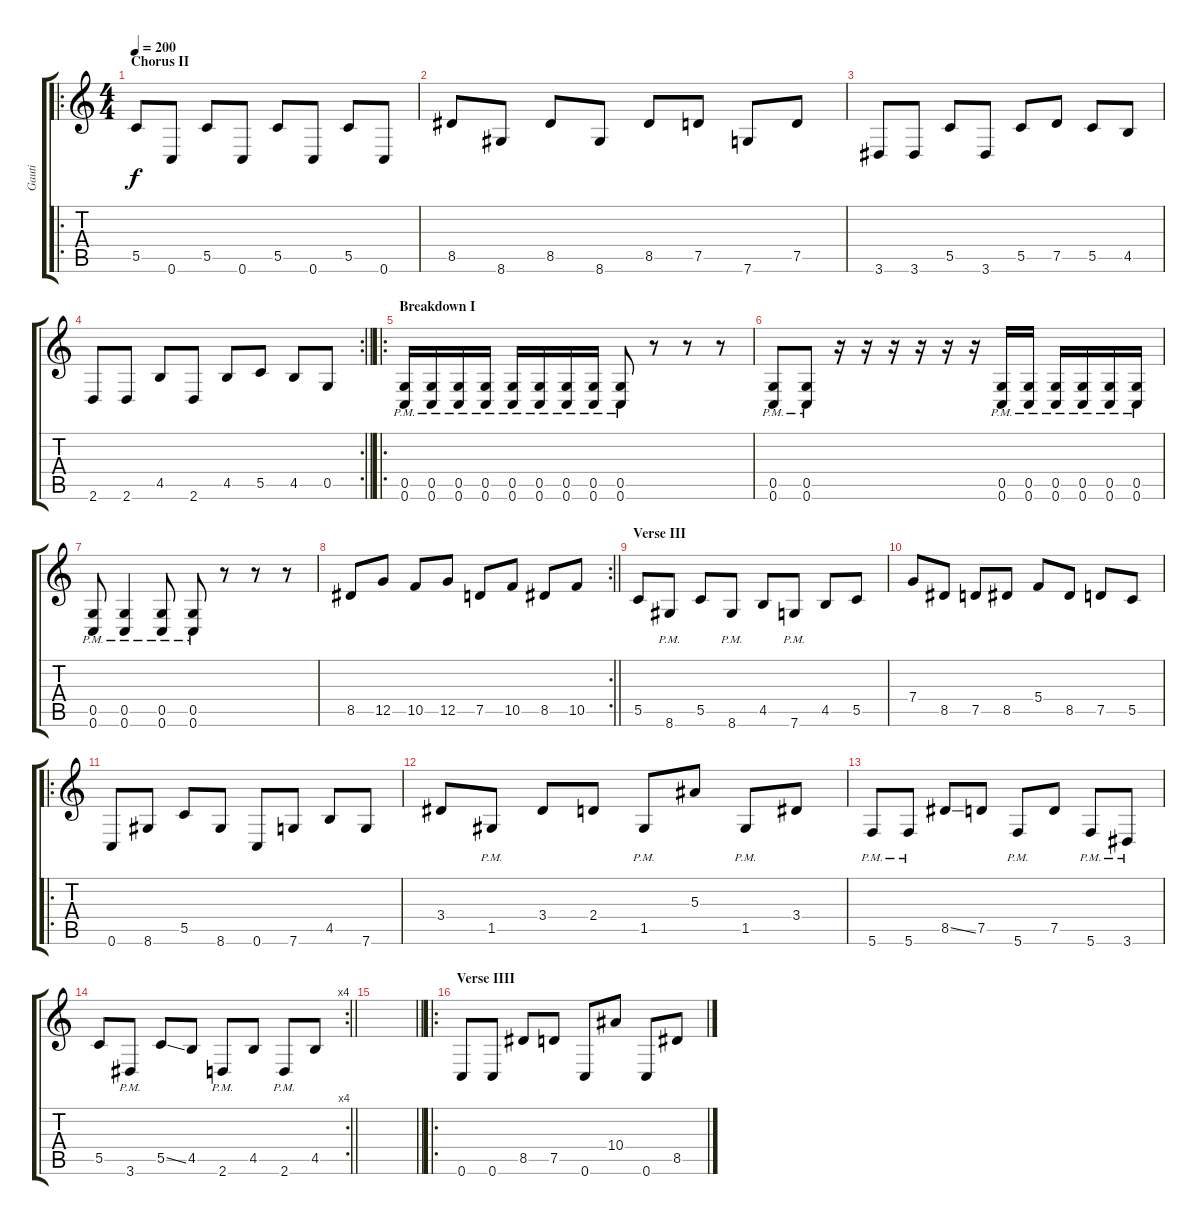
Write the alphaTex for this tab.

\track ("Gauti" "Gauti") {instrument distortionguitar}
\staff {score tabs}
\tuning (D4 A3 F3 C3 G2 C2) {hide}
\ro
\ts (4 4)
\section ("" "Chorus II")
\tempo 200
\clef g2
\ks c
5.5.8{dy f} 0.6.8 5.5.8 0.6.8 5.5.8 0.6.8 5.5.8 0.6.8 |
8.5.8 8.6.8 8.5.8 8.6.8 8.5.8 7.5.8 7.6.8 7.5.8 |
3.6.8 3.6.8 5.5.8 3.6.8 5.5.8 7.5.8 5.5.8 4.5.8 |
\rc 2
\barLineRight lightlight
2.6.8 2.6.8 4.5.8 2.6.8 4.5.8 5.5.8 4.5.8 0.5.8 |
\ro
\section ("" "Breakdown I")
(0.5{pm} 0.6{pm}).16 (0.5{pm} 0.6{pm}).16 (0.5{pm} 0.6{pm}).16 (0.5{pm} 0.6{pm}).16 (0.5{pm} 0.6{pm}).16 (0.5{pm} 0.6{pm}).16 (0.5{pm} 0.6{pm}).16 (0.5{pm} 0.6{pm}).16 (0.5{pm} 0.6{pm}).8 r.8 r.8 r.8 |
(0.5{pm} 0.6{pm}).8 (0.5{pm} 0.6{pm}).8 r.16 r.16 r.16 r.16 r.16 r.16 (0.5{pm} 0.6{pm}).16 (0.5{pm} 0.6{pm}).16 (0.5{pm} 0.6{pm}).16 (0.5{pm} 0.6{pm}).16 (0.5{pm} 0.6{pm}).16 (0.5{pm} 0.6{pm}).16 |
(0.5{pm} 0.6{pm}).8 (0.5{pm} 0.6{pm}).4 (0.5{pm} 0.6{pm}).8 (0.5{pm} 0.6{pm}).8 r.8 r.8 r.8 |
\rc 2
\barLineRight lightlight
8.5.8 12.5.8 10.5.8 12.5.8 7.5.8 10.5.8 8.5.8 10.5.8 |
\section ("" "Verse III")
5.5.8 8.6{pm}.8 5.5.8 8.6{pm}.8 4.5.8 7.6{pm}.8 4.5.8 5.5.8 |
7.4.8 8.5.8 7.5.8 8.5.8 5.4.8 8.5.8 7.5.8 5.5.8 |
\ro
0.6.8 8.6.8 5.5.8 8.6.8 0.6.8 7.6.8 4.5.8 7.6.8 |
3.4.8 1.5{pm}.8 3.4.8 2.4.8 1.5{pm}.8 5.3.8 1.5{pm}.8 3.4.8 |
5.6{pm}.8 5.6{pm}.8 8.5{ss}.8 7.5.8 5.6{pm}.8 7.5.8 5.6{pm}.8 3.6{pm}.8 |
\rc 4
\barLineRight lightlight
5.5.8 3.6{pm}.8 5.5{ss}.8 4.5.8 2.6{pm}.8 4.5.8 2.6{pm}.8 4.5.8 |
\barLineRight lightlight
|
\ro
\section ("" "Verse IIII")
0.6.8 0.6.8 8.5.8 7.5.8 0.6.8 10.4.8 0.6.8 8.5.8
